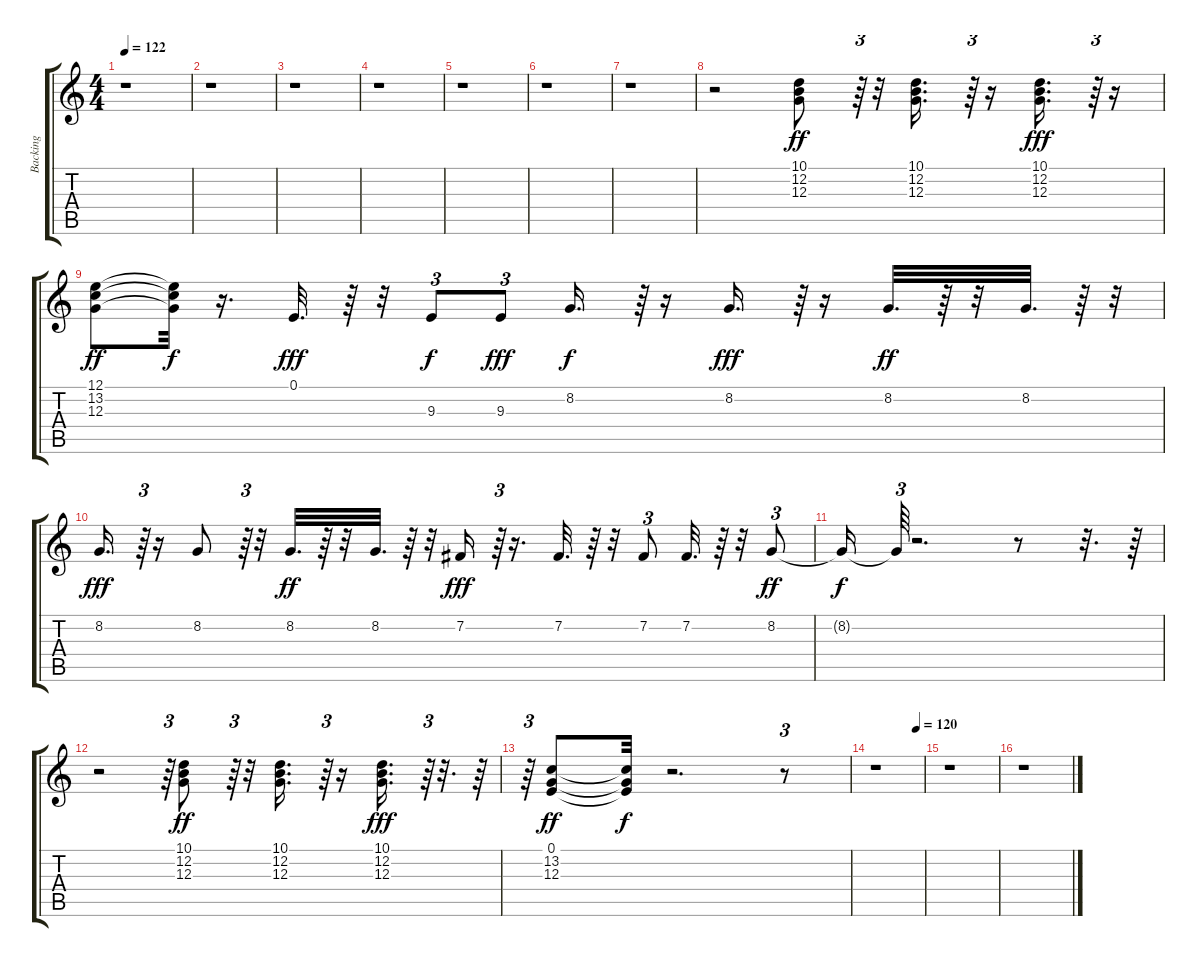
\track ("Backing" "Backing") {instrument voiceoohs}
\staff {score tabs}
\tuning (E4 B3 G3 D3 A2 E2) {hide}
\ts (4 4)
\tempo 122
\clef g2
\ks c
r.1{dy ff} |
r.1 |
r.1 |
r.1 |
r.1 |
r.1 |
r.1 |
r.2 (10.1 12.2 12.3).8 r.64{tu (3 2)} r.32 (10.1 12.2 12.3).16{d} r.64{tu (3 2)} r.16 (10.1 12.2 12.3).16{d dy fff} r.64{tu (3 2)} r.16 |
(12.1 13.2 12.3).8{dy ff} (12.1{t} 13.2{t} 12.3{t}).32{dy f} r.16{d} 0.1.32{d dy fff} r.64 r.32 9.3.8{tu (3 2) dy f} 9.3.8{tu (3 2) dy fff} 8.2.16{d dy f} r.64{tu (3 2)} r.16 8.2.16{d dy fff} r.64{tu (3 2)} r.16 8.2.32{d dy ff} r.64 r.32 8.2.32{d} r.64 r.32 |
8.2.16{d dy fff} r.64{tu (3 2)} r.16 8.2.8 r.64{tu (3 2)} r.32 8.2.32{d dy ff} r.64 r.32 8.2.32{d} r.64 r.32 7.2.16{dy fff} r.64{tu (3 2)} r.16{d} 7.2.32{d} r.64 r.32 7.2.8{tu (3 2)} 7.2.32{d} r.64 r.32 8.2.8{tu (3 2) dy ff} |
8.2{t}.16{dy f} 8.2{t}.64{tu (3 2)} r.2{d} r.8 r.32{d} r.64 |
r.2 r.64{tu (3 2)} (10.1 12.2 12.3).8{dy ff} r.64{tu (3 2)} r.32 (10.1 12.2 12.3).16{d} r.64{tu (3 2)} r.16 (10.1 12.2 12.3).16{d dy fff} r.64{tu (3 2)} r.32{d} r.64 |
r.64{tu (3 2)} (0.1 13.2 12.3).8{dy ff} (0.1{t} 13.2{t} 12.3{t}).32{dy f} r.2{d} r.8{tu (3 2)} |
\tempo (120 0.8541666666666666)
r.1 |
r.1 |
r.1
